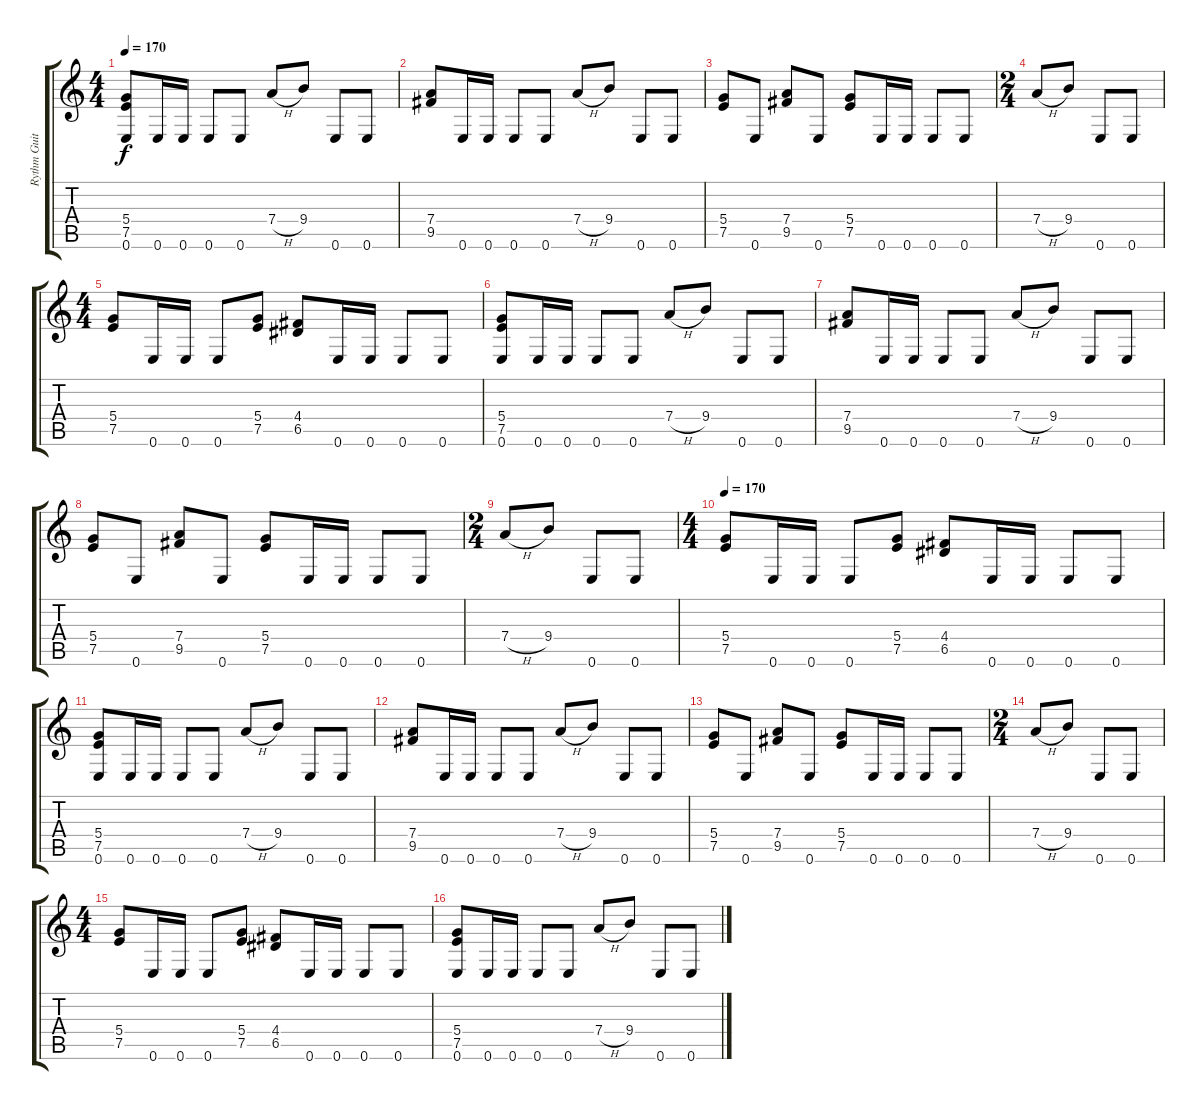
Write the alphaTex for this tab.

\track ("Rythm Guitar 2" "Rythm Guit") {instrument distortionguitar}
\staff {score tabs}
\tuning (E4 B3 G3 D3 A2 E2) {hide}
\ts (4 4)
\tempo 170
\clef g2
\ks c
(5.4 7.5 0.6).8{dy f} 0.6.16 0.6.16 0.6.8 0.6.8 7.4{h}.8 9.4.8 0.6.8 0.6.8 |
(7.4 9.5).8 0.6.16 0.6.16 0.6.8 0.6.8 7.4{h}.8 9.4.8 0.6.8 0.6.8 |
(5.4 7.5).8 0.6.8 (7.4 9.5).8 0.6.8 (5.4 7.5).8 0.6.16 0.6.16 0.6.8 0.6.8 |
\ts (2 4)
7.4{h}.8 9.4.8 0.6.8 0.6.8 |
\ts (4 4)
(5.4 7.5).8 0.6.16 0.6.16 0.6.8 (5.4 7.5).8 (4.4 6.5).8 0.6.16 0.6.16 0.6.8 0.6.8 |
(5.4 7.5 0.6).8 0.6.16 0.6.16 0.6.8 0.6.8 7.4{h}.8 9.4.8 0.6.8 0.6.8 |
(7.4 9.5).8 0.6.16 0.6.16 0.6.8 0.6.8 7.4{h}.8 9.4.8 0.6.8 0.6.8 |
(5.4 7.5).8 0.6.8 (7.4 9.5).8 0.6.8 (5.4 7.5).8 0.6.16 0.6.16 0.6.8 0.6.8 |
\ts (2 4)
7.4{h}.8 9.4.8 0.6.8 0.6.8 |
\ts (4 4)
\tempo 170
(5.4 7.5).8 0.6.16 0.6.16 0.6.8 (5.4 7.5).8 (4.4 6.5).8 0.6.16 0.6.16 0.6.8 0.6.8 |
(5.4 7.5 0.6).8 0.6.16 0.6.16 0.6.8 0.6.8 7.4{h}.8 9.4.8 0.6.8 0.6.8 |
(7.4 9.5).8 0.6.16 0.6.16 0.6.8 0.6.8 7.4{h}.8 9.4.8 0.6.8 0.6.8 |
(5.4 7.5).8 0.6.8 (7.4 9.5).8 0.6.8 (5.4 7.5).8 0.6.16 0.6.16 0.6.8 0.6.8 |
\ts (2 4)
7.4{h}.8 9.4.8 0.6.8 0.6.8 |
\ts (4 4)
(5.4 7.5).8 0.6.16 0.6.16 0.6.8 (5.4 7.5).8 (4.4 6.5).8 0.6.16 0.6.16 0.6.8 0.6.8 |
(5.4 7.5 0.6).8 0.6.16 0.6.16 0.6.8 0.6.8 7.4{h}.8 9.4.8 0.6.8 0.6.8
